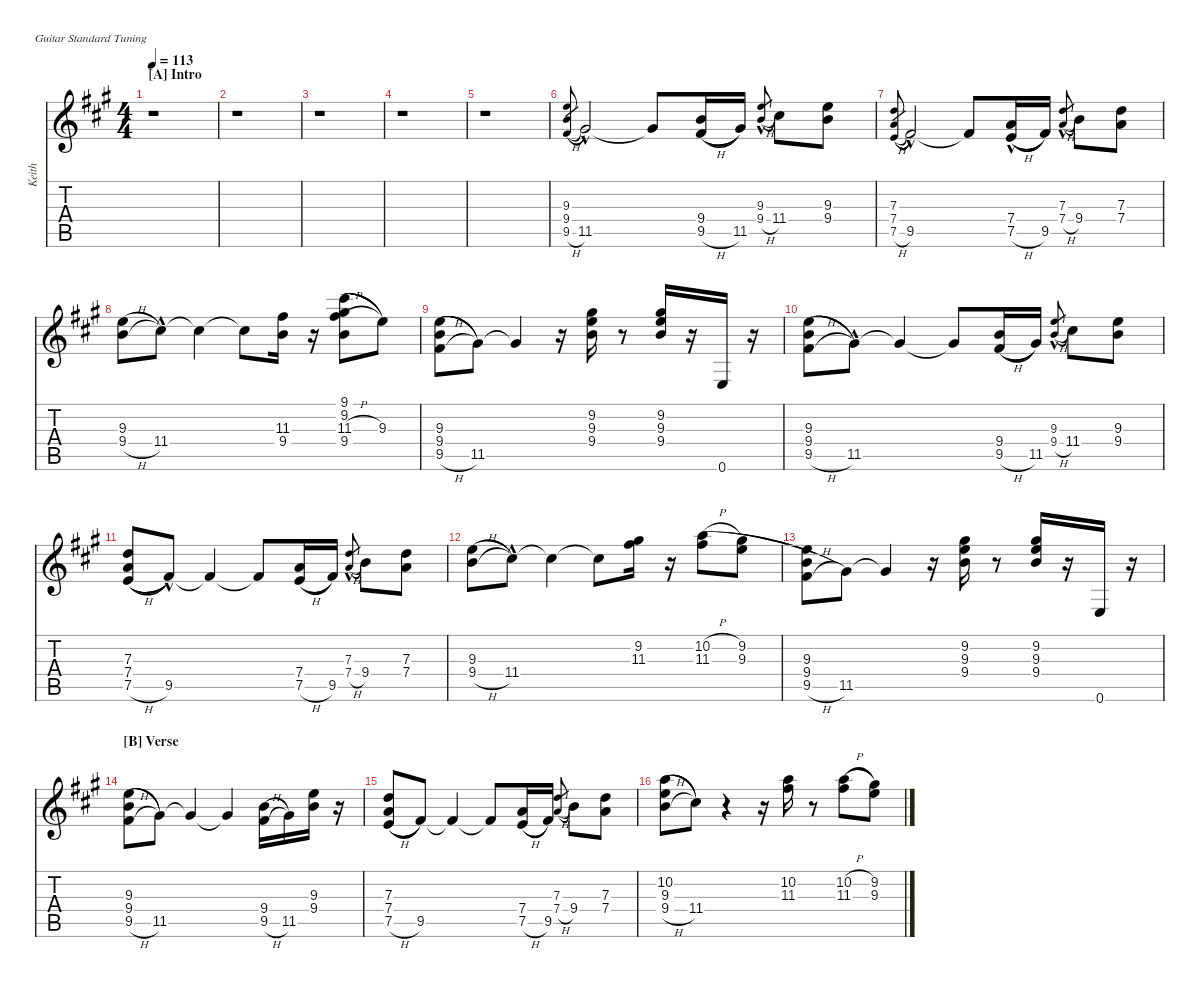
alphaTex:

\defaultSystemsLayout 4
\hideDynamics
\bracketExtendMode nobrackets
\otherSystemsTrackNameOrientation horizontal
\track ("Keith Richards" "Keith") {instrument overdrivenguitar}
\staff {score tabs}
\tuning (E4 B3 G3 D3 A2 E2)
\ts (4 4)
\section ("A" "Intro")
\tempo 113
\clef g2
\ks a
r.1{dy mf instrument overdrivenguitar} |
r.1 |
r.1 |
r.1 |
r.1 |
(9.5{h} 9.4 9.3).8{gr legatoorigin} 11.5{hac}.2 11.5{t}.8 (9.5{h} 9.4).16{legatoorigin} 11.5.16 (9.4{h hac} 9.3).8{gr legatoorigin} 11.4.8 (9.4 9.3).8 |
(7.5{h} 7.4 7.3).8{gr legatoorigin} 9.5{hac}.2 9.5{t}.8 (7.5{h hac} 7.4).16{legatoorigin} 9.5.16 (7.4{h hac} 7.3).8{gr legatoorigin} 9.4.8 (7.4 7.3).8 |
(9.4{h} 9.3).8{legatoorigin} 11.4{hac}.8 11.4{t}.4 11.4{t}.8 (9.4 11.3).16 r.16 (9.4 11.3{h} 9.2 9.1).8{legatoorigin} 9.3.8 |
(9.5{h} 9.4 9.3).8{legatoorigin} 11.5.8 11.5{t}.4 r.16 (9.4 9.3 9.2).16 r.8 (9.4 9.3 9.2).16 r.16 0.6.16 r.16 |
(9.5{h} 9.4 9.3).8{legatoorigin} 11.5{hac}.8 11.5{t}.4 11.5{t}.8 (9.5{h} 9.4).16{legatoorigin} 11.5.16 (9.4{h hac} 9.3).8{gr legatoorigin} 11.4.8 (9.4 9.3).8 |
(7.5{h} 7.4 7.3).8{legatoorigin} 9.5{hac}.8 9.5{t}.4 9.5{t}.8 (7.5{h} 7.4).16{legatoorigin} 9.5.16 (7.4{h hac} 7.3).8{gr legatoorigin} 9.4.8 (7.4 7.3).8 |
(9.4{h} 9.3).8{legatoorigin} 11.4{hac}.8 11.4{t}.4 11.4{t}.8 (11.3 9.2).16 r.16 (11.3{h} 10.2{h}).8{legatoorigin} (9.3 9.2).8{legatoorigin} |
(9.5{h} 9.4 9.3).8{legatoorigin} 11.5.8 11.5{t}.4 r.16 (9.4 9.3 9.2).16 r.8 (9.4 9.3 9.2).16 r.16 0.6.16 r.16 |
\section ("B" "Verse")
(9.5{h} 9.4 9.3).8{legatoorigin} 11.5.8 11.5{t}.4 11.5{t}.4 (9.5{h} 9.4).16{legatoorigin} 11.5.16 (9.4 9.3).16 r.16 |
(7.5{h} 7.4 7.3).8{legatoorigin} 9.5.8 9.5{t}.4 9.5{t}.8 (7.5{h} 7.4).16{legatoorigin} 9.5.16 (7.4{h} 7.3).8{gr legatoorigin} 9.4.8 (7.4 7.3).8 |
(9.4{h} 9.3 10.2).8{legatoorigin} 11.4.8 r.4 r.16 (11.3 10.2).16 r.8 (11.3{h} 10.2{h}).8{legatoorigin} (9.3 9.2).8{legatoorigin}
